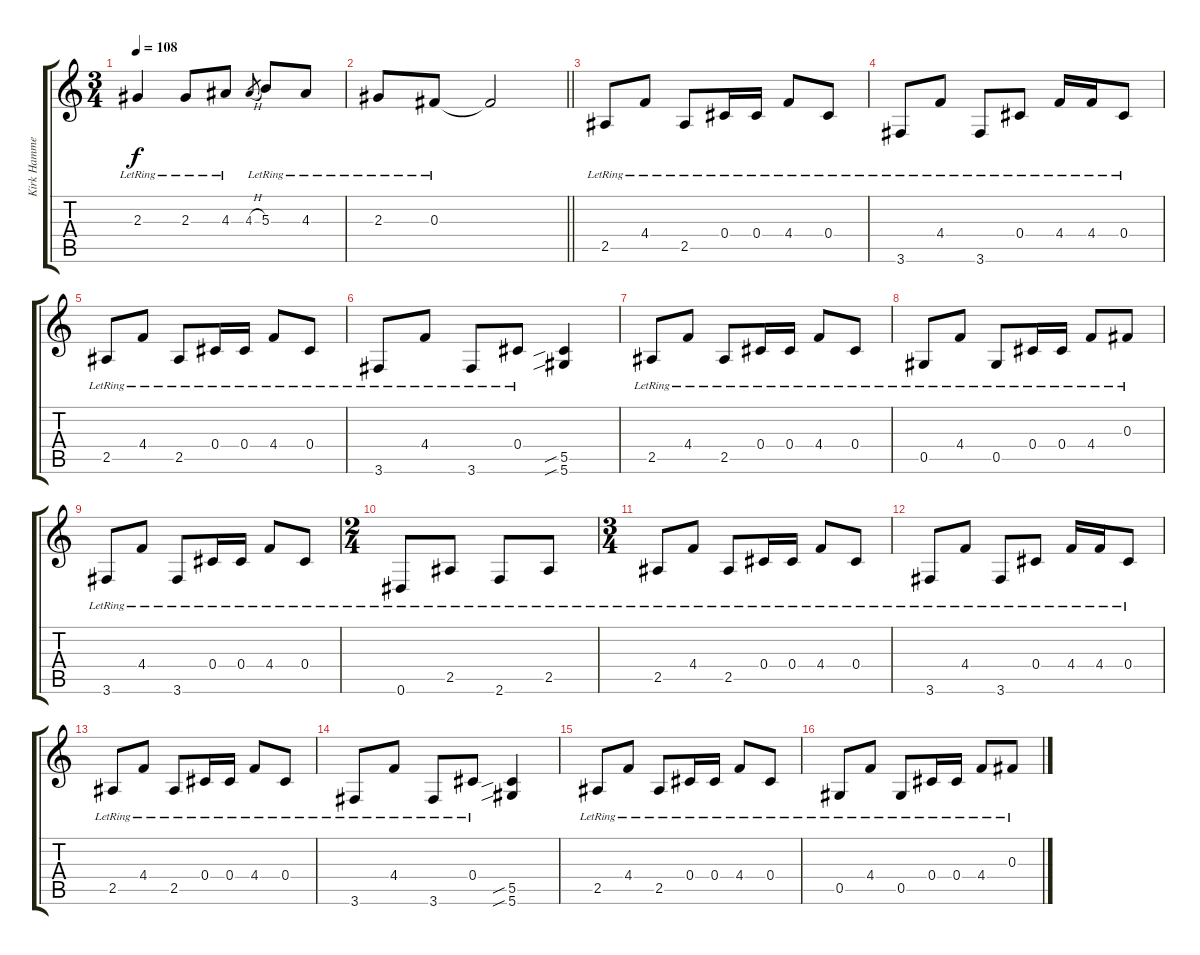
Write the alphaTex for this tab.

\track ("Kirk Hammet" "Kirk Hamme") {instrument electricguitarclean}
\staff {score tabs}
\tuning (Eb4 Bb3 Gb3 Db3 Ab2 Eb2) {hide}
\ts (3 4)
\tempo 108
\clef g2
\ks c
2.3{lr}.4{dy f} 2.3{lr}.8 4.3{lr}.8 4.3{h}.8{gr} 5.3{lr}.8 4.3{lr}.8 |
\barLineRight lightlight
2.3{lr}.8 0.3{lr}.8 0.3{t}.2 |
2.5{lr}.8 4.4{lr}.8 2.5{lr}.8 0.4{lr}.16 0.4{lr}.16 4.4{lr}.8 0.4{lr}.8 |
3.6{lr}.8 4.4{lr}.8 3.6{lr}.8 0.4{lr}.8 4.4{lr}.16 4.4{lr}.16 0.4{lr}.8 |
2.5{lr}.8 4.4{lr}.8 2.5{lr}.8 0.4{lr}.16 0.4{lr}.16 4.4{lr}.8 0.4{lr}.8 |
3.6{lr}.8 4.4{lr}.8 3.6{lr}.8 0.4{lr}.8 (5.5{sib} 5.6{sib}).4 |
2.5{lr}.8 4.4{lr}.8 2.5{lr}.8 0.4{lr}.16 0.4{lr}.16 4.4{lr}.8 0.4{lr}.8 |
0.5{lr}.8 4.4{lr}.8 0.5{lr}.8 0.4{lr}.16 0.4{lr}.16 4.4{lr}.8 0.3{lr}.8 |
3.6{lr}.8 4.4{lr}.8 3.6{lr}.8 0.4{lr}.16 0.4{lr}.16 4.4{lr}.8 0.4{lr}.8 |
\ts (2 4)
0.6{lr}.8 2.5{lr}.8 2.6{lr}.8 2.5{lr}.8 |
\ts (3 4)
2.5{lr}.8 4.4{lr}.8 2.5{lr}.8 0.4{lr}.16 0.4{lr}.16 4.4{lr}.8 0.4{lr}.8 |
3.6{lr}.8 4.4{lr}.8 3.6{lr}.8 0.4{lr}.8 4.4{lr}.16 4.4{lr}.16 0.4{lr}.8 |
2.5{lr}.8 4.4{lr}.8 2.5{lr}.8 0.4{lr}.16 0.4{lr}.16 4.4{lr}.8 0.4{lr}.8 |
3.6{lr}.8 4.4{lr}.8 3.6{lr}.8 0.4{lr}.8 (5.5{sib} 5.6{sib}).4 |
2.5{lr}.8 4.4{lr}.8 2.5{lr}.8 0.4{lr}.16 0.4{lr}.16 4.4{lr}.8 0.4{lr}.8 |
0.5{lr}.8 4.4{lr}.8 0.5{lr}.8 0.4{lr}.16 0.4{lr}.16 4.4{lr}.8 0.3{lr}.8
